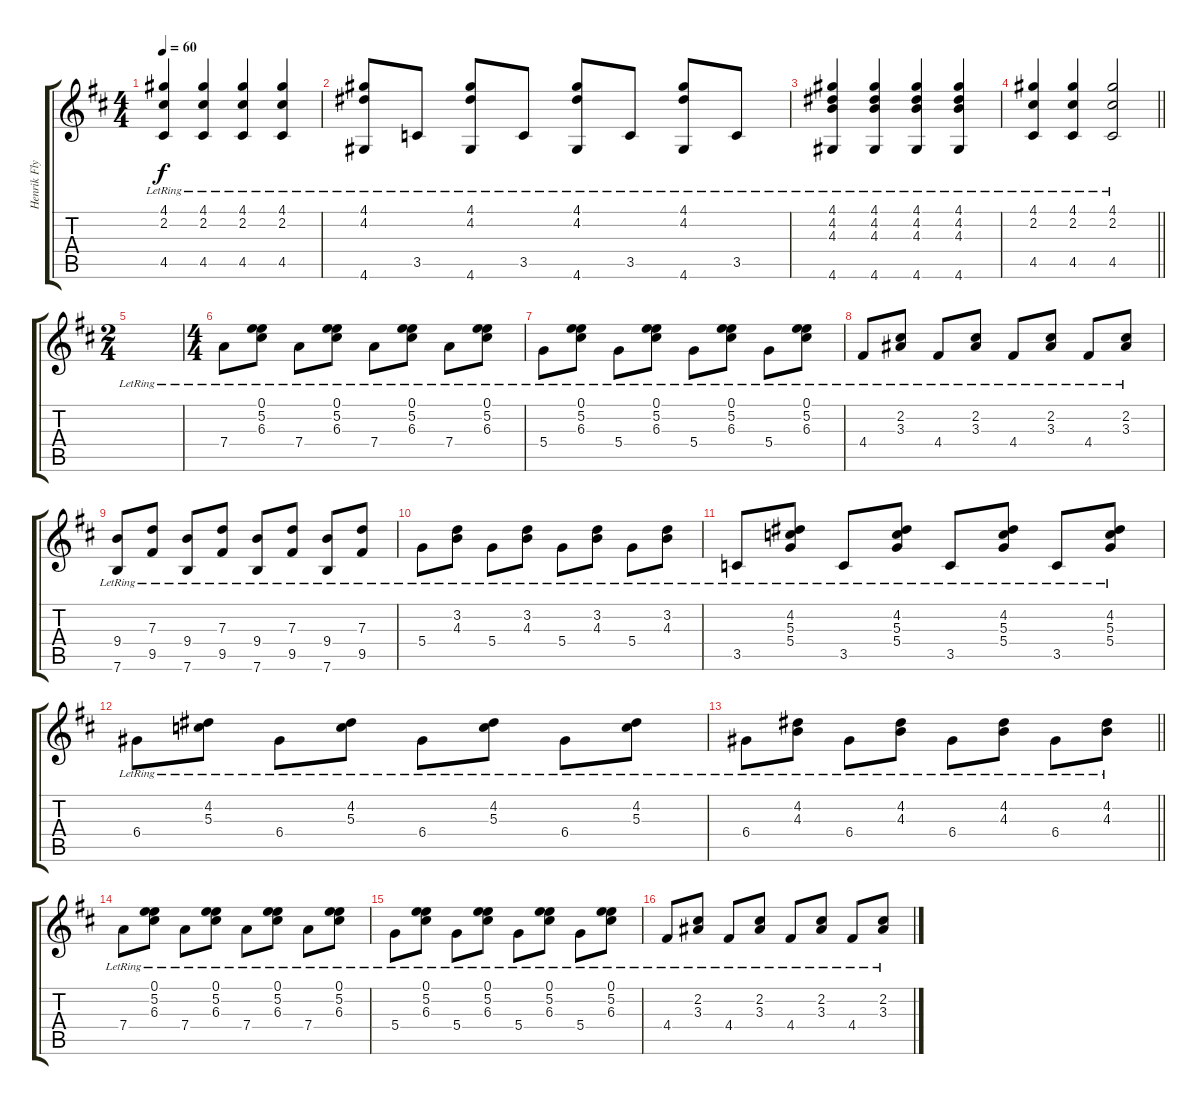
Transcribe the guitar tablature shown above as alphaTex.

\track ("Henrik Flyman" "Henrik Fly") {instrument acousticguitarnylon}
\staff {score tabs}
\tuning (E4 B3 G3 D3 A2 E2) {hide}
\ts (4 4)
\tempo 60
\clef g2
\ks d
(4.1{lr} 2.2{lr} 4.5).4{dy f volume 11} (4.1{lr} 2.2{lr} 4.5).4 (4.1{lr} 2.2{lr} 4.5).4 (4.1{lr} 2.2{lr} 4.5).4 |
(4.1{lr} 4.2{lr} 4.6).8 3.5{lr}.8 (4.1{lr} 4.2{lr} 4.6{lr}).8 3.5{lr}.8 (4.1{lr} 4.2{lr} 4.6{lr}).8 3.5{lr}.8 (4.1{lr} 4.2{lr} 4.6{lr}).8 3.5{lr}.8 |
(4.1{lr} 4.2{lr} 4.3 4.6).4 (4.1{lr} 4.2{lr} 4.3 4.6).4 (4.1{lr} 4.2{lr} 4.3 4.6).4 (4.1{lr} 4.2{lr} 4.3 4.6).4 |
\barLineRight lightlight
(4.1{lr} 2.2{lr} 4.5).4 (4.1{lr} 2.2{lr} 4.5).4 (4.1{lr} 2.2{lr} 4.5).2 |
\ts (2 4)
|
\ts (4 4)
7.4{lr}.8 (0.1{lr} 5.2{lr} 6.3{lr}).8 7.4{lr}.8 (0.1{lr} 5.2{lr} 6.3{lr}).8 7.4{lr}.8 (0.1{lr} 5.2{lr} 6.3{lr}).8 7.4{lr}.8 (0.1{lr} 5.2{lr} 6.3{lr}).8 |
5.4{lr}.8 (0.1{lr} 5.2{lr} 6.3{lr}).8 5.4{lr}.8 (0.1{lr} 5.2{lr} 6.3{lr}).8 5.4{lr}.8 (0.1{lr} 5.2{lr} 6.3{lr}).8 5.4{lr}.8 (0.1{lr} 5.2{lr} 6.3{lr}).8 |
4.4{lr}.8 (2.2{lr} 3.3{lr}).8 4.4{lr}.8 (2.2{lr} 3.3{lr}).8 4.4{lr}.8 (2.2{lr} 3.3{lr}).8 4.4{lr}.8 (2.2{lr} 3.3{lr}).8 |
(9.4{lr} 7.6{lr}).8 (7.3{lr} 9.5{lr}).8 (9.4{lr} 7.6{lr}).8 (7.3{lr} 9.5{lr}).8 (9.4{lr} 7.6{lr}).8 (7.3{lr} 9.5{lr}).8 (9.4{lr} 7.6{lr}).8 (7.3{lr} 9.5{lr}).8 |
5.4{lr}.8 (3.2{lr} 4.3{lr}).8 5.4{lr}.8 (3.2{lr} 4.3{lr}).8 5.4{lr}.8 (3.2{lr} 4.3{lr}).8 5.4{lr}.8 (3.2{lr} 4.3{lr}).8 |
3.5{lr}.8 (4.2{lr} 5.3{lr} 5.4{lr}).8 3.5{lr}.8 (4.2{lr} 5.3{lr} 5.4{lr}).8 3.5{lr}.8 (4.2{lr} 5.3{lr} 5.4{lr}).8 3.5{lr}.8 (4.2{lr} 5.3{lr} 5.4{lr}).8 |
6.4{lr}.8 (4.2{lr} 5.3{lr}).8 6.4{lr}.8 (4.2{lr} 5.3{lr}).8 6.4{lr}.8 (4.2{lr} 5.3{lr}).8 6.4{lr}.8 (4.2{lr} 5.3{lr}).8 |
\barLineRight lightlight
6.4{lr}.8 (4.2{lr} 4.3{lr}).8 6.4{lr}.8 (4.2{lr} 4.3{lr}).8 6.4{lr}.8 (4.2{lr} 4.3{lr}).8 6.4{lr}.8 (4.2{lr} 4.3{lr}).8 |
7.4{lr}.8 (0.1{lr} 5.2{lr} 6.3{lr}).8 7.4{lr}.8 (0.1{lr} 5.2{lr} 6.3{lr}).8 7.4{lr}.8 (0.1{lr} 5.2{lr} 6.3{lr}).8 7.4{lr}.8 (0.1{lr} 5.2{lr} 6.3{lr}).8 |
5.4{lr}.8 (0.1{lr} 5.2{lr} 6.3{lr}).8 5.4{lr}.8 (0.1{lr} 5.2{lr} 6.3{lr}).8 5.4{lr}.8 (0.1{lr} 5.2{lr} 6.3{lr}).8 5.4{lr}.8 (0.1{lr} 5.2{lr} 6.3{lr}).8 |
4.4{lr}.8 (2.2{lr} 3.3{lr}).8 4.4{lr}.8 (2.2{lr} 3.3{lr}).8 4.4{lr}.8 (2.2{lr} 3.3{lr}).8 4.4{lr}.8 (2.2{lr} 3.3{lr}).8
